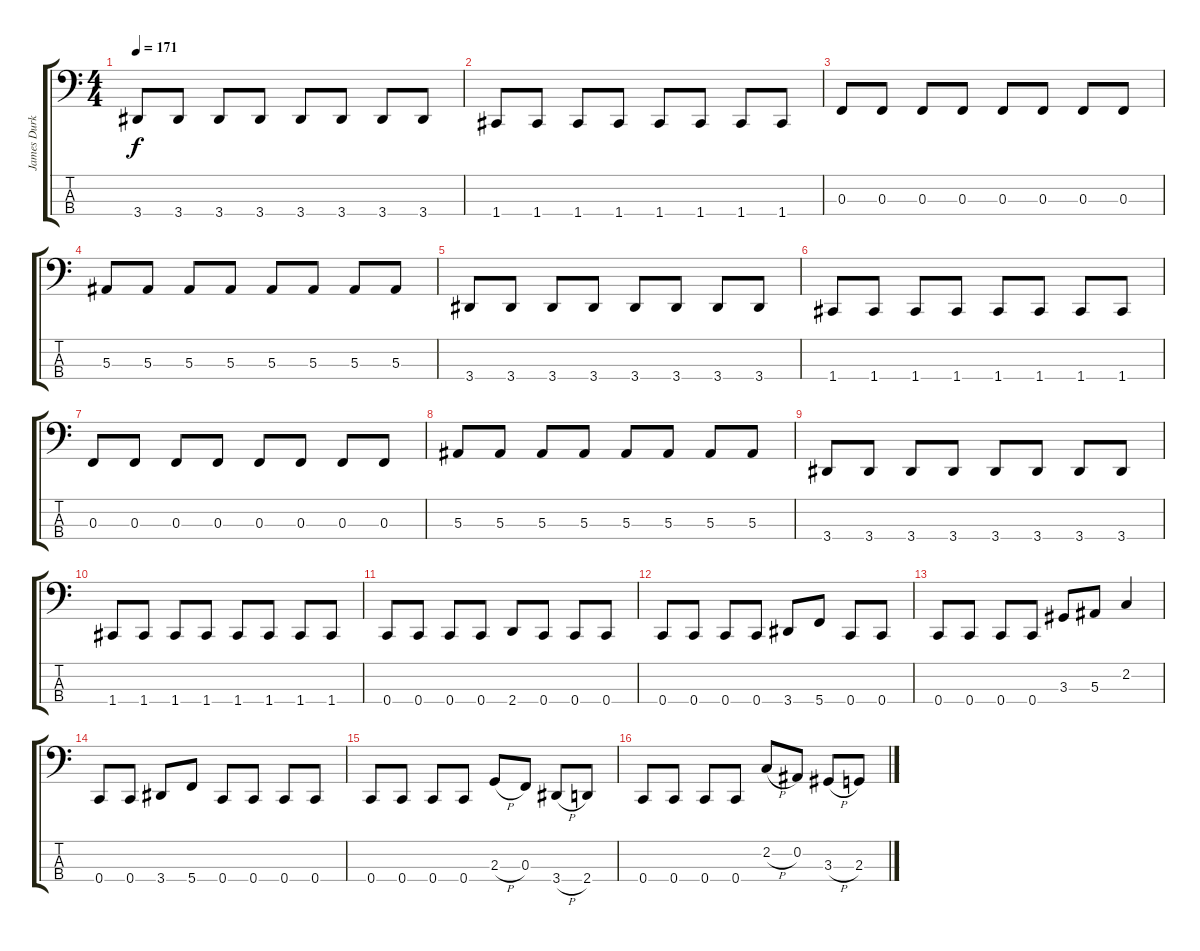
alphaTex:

\track ("James Durkin (Bass)" "James Durk") {instrument electricbasspick}
\staff {score tabs}
\tuning (Eb2 Bb1 F1 C1) {hide}
\ts (4 4)
\tempo 171
\clef f4
\ks c
3.4.8{dy f} 3.4.8 3.4.8 3.4.8 3.4.8 3.4.8 3.4.8 3.4.8 |
1.4.8 1.4.8 1.4.8 1.4.8 1.4.8 1.4.8 1.4.8 1.4.8 |
0.3.8 0.3.8 0.3.8 0.3.8 0.3.8 0.3.8 0.3.8 0.3.8 |
5.3.8 5.3.8 5.3.8 5.3.8 5.3.8 5.3.8 5.3.8 5.3.8 |
3.4.8 3.4.8 3.4.8 3.4.8 3.4.8 3.4.8 3.4.8 3.4.8 |
1.4.8 1.4.8 1.4.8 1.4.8 1.4.8 1.4.8 1.4.8 1.4.8 |
0.3.8 0.3.8 0.3.8 0.3.8 0.3.8 0.3.8 0.3.8 0.3.8 |
5.3.8 5.3.8 5.3.8 5.3.8 5.3.8 5.3.8 5.3.8 5.3.8 |
3.4.8 3.4.8 3.4.8 3.4.8 3.4.8 3.4.8 3.4.8 3.4.8 |
1.4.8 1.4.8 1.4.8 1.4.8 1.4.8 1.4.8 1.4.8 1.4.8 |
0.4.8 0.4.8 0.4.8 0.4.8 2.4.8 0.4.8 0.4.8 0.4.8 |
0.4.8 0.4.8 0.4.8 0.4.8 3.4.8 5.4.8 0.4.8 0.4.8 |
0.4.8 0.4.8 0.4.8 0.4.8 3.3.8 5.3.8 2.2.4 |
0.4.8 0.4.8 3.4.8 5.4.8 0.4.8 0.4.8 0.4.8 0.4.8 |
0.4.8 0.4.8 0.4.8 0.4.8 2.3{h}.8 0.3.8 3.4{h}.8 2.4.8 |
0.4.8 0.4.8 0.4.8 0.4.8 2.2{h}.8 0.2.8 3.3{h}.8 2.3.8
